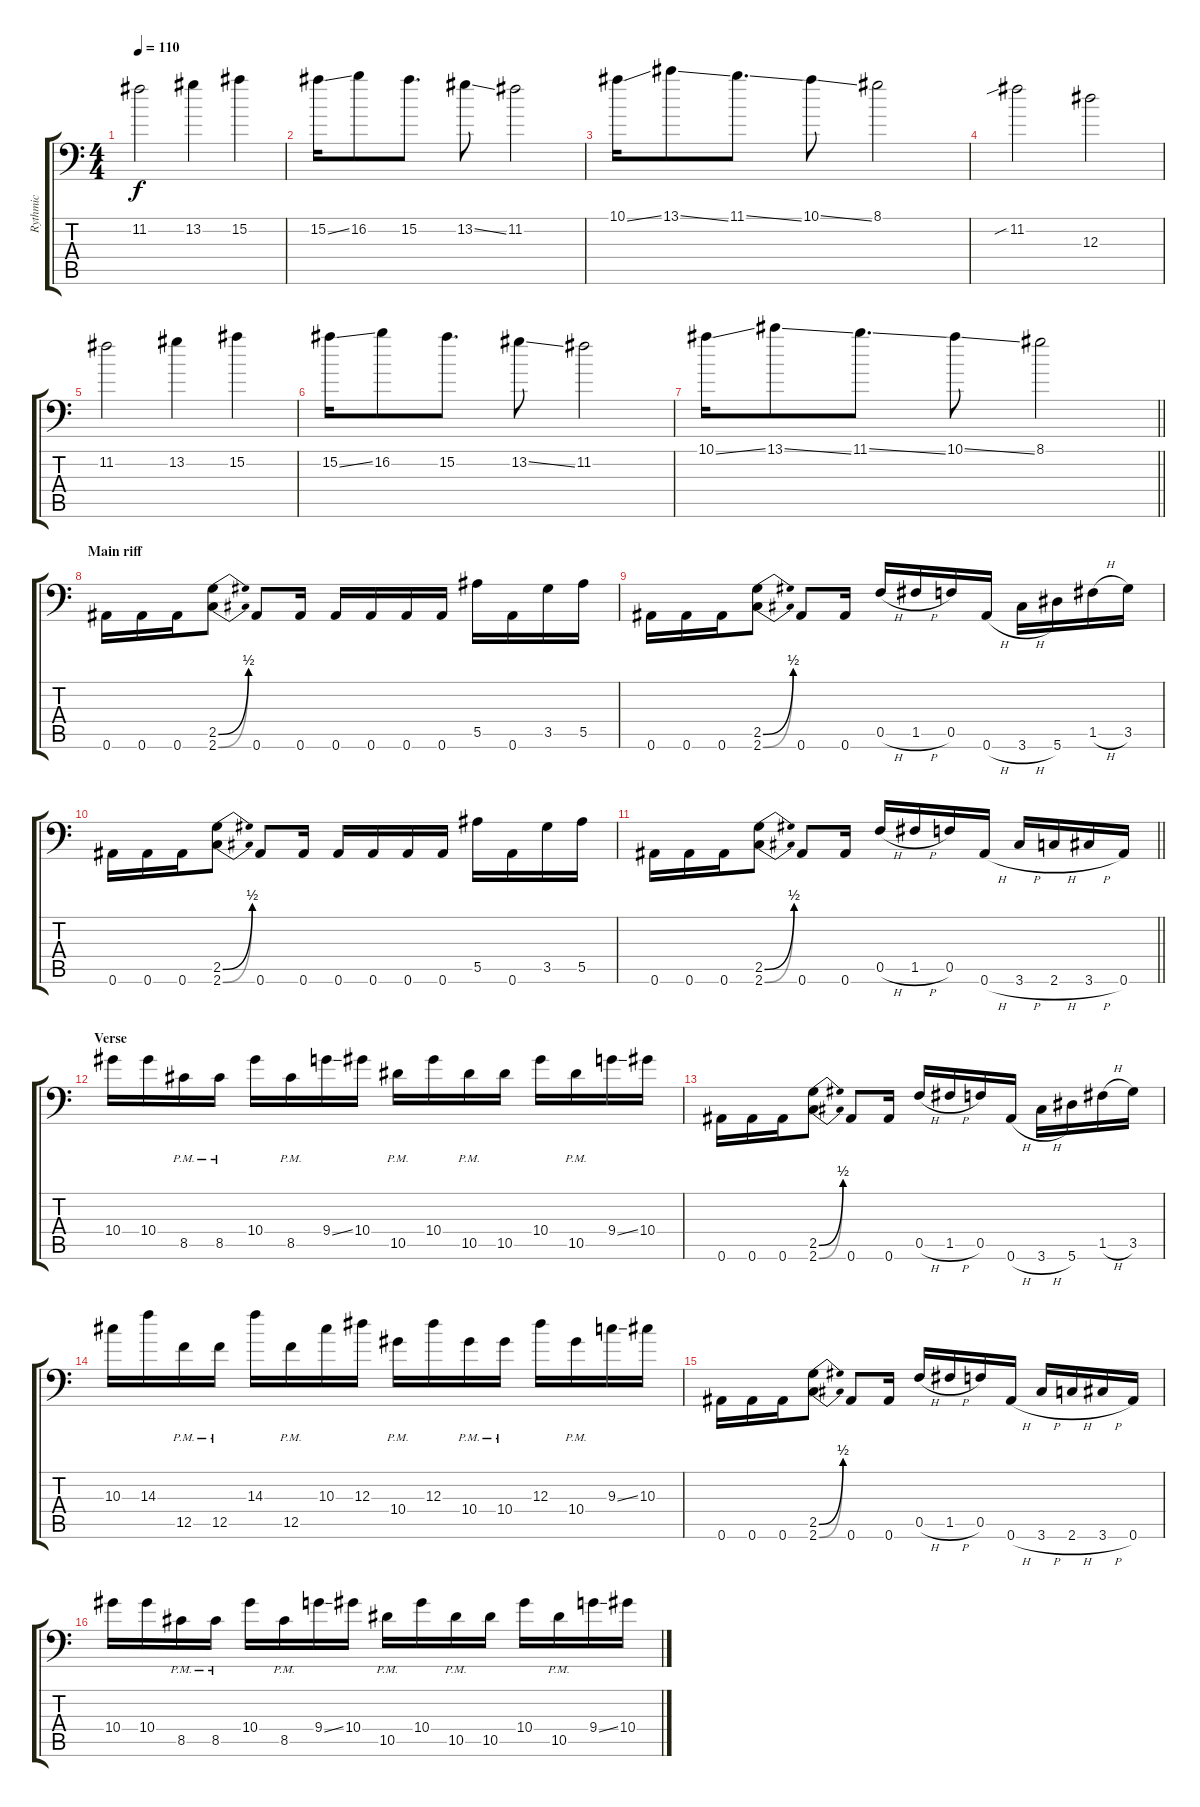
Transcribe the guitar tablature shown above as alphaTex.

\track ("Rythmic" "Rythmic") {instrument distortionguitar}
\staff {score tabs}
\tuning (C4 G3 Eb3 Bb2 F2 Bb1) {hide}
\ts (4 4)
\tempo 110
\clef f4
\ks c
11.2.2{dy f} 13.2.4 15.2.4 |
15.2{ss}.16 16.2.8 15.2.8{d} 13.2{ss}.8 11.2.2 |
10.1{ss}.16 13.1{ss}.8 11.1{ss}.8{d} 10.1{ss}.8 8.1.2 |
11.2{sib}.2 12.3.2 |
11.2.2 13.2.4 15.2.4 |
15.2{ss}.16 16.2.8 15.2.8{d} 13.2{ss}.8 11.2.2 |
\barLineRight lightlight
10.1{ss}.16 13.1{ss}.8 11.1{ss}.8{d} 10.1{ss}.8 8.1.2 |
\section ("" "Main riff")
0.6.16 0.6.16 0.6.16 (2.5{be (bend 0 0 60 2)} 2.6{be (bend 0 0 60 2)}).8 0.6.8 0.6.16 0.6.16 0.6.16 0.6.16 0.6.16 5.5.16 0.6.16 3.5.16 5.5.16 |
0.6.16 0.6.16 0.6.16 (2.5{be (bend 0 0 60 2)} 2.6{be (bend 0 0 60 2)}).8 0.6.8 0.6.16 0.5{h}.16 1.5{h}.16 0.5.16 0.6{h}.16 3.6{h}.16 5.6.16 1.5{h}.16 3.5.16 |
0.6.16 0.6.16 0.6.16 (2.5{be (bend 0 0 60 2)} 2.6{be (bend 0 0 60 2)}).8 0.6.8 0.6.16 0.6.16 0.6.16 0.6.16 0.6.16 5.5.16 0.6.16 3.5.16 5.5.16 |
\barLineRight lightlight
0.6.16 0.6.16 0.6.16 (2.5{be (bend 0 0 60 2)} 2.6{be (bend 0 0 60 2)}).8 0.6.8 0.6.16 0.5{h}.16 1.5{h}.16 0.5.16 0.6{h}.16 3.6{h}.16 2.6{h}.16 3.6{h}.16 0.6.16 |
\section ("" "Verse")
10.4.16 10.4.16 8.5{pm}.16 8.5{pm}.16 10.4.16 8.5{pm}.16 9.4{ss}.16 10.4.16 10.5{pm}.16 10.4.16 10.5{pm}.16 10.5.16 10.4.16 10.5{pm}.16 9.4{ss}.16 10.4.16 |
0.6.16 0.6.16 0.6.16 (2.5{be (bend 0 0 60 2)} 2.6{be (bend 0 0 60 2)}).8 0.6.8 0.6.16 0.5{h}.16 1.5{h}.16 0.5.16 0.6{h}.16 3.6{h}.16 5.6.16 1.5{h}.16 3.5.16 |
10.3.16 14.3.16 12.5{pm}.16 12.5{pm}.16 14.3.16 12.5{pm}.16 10.3.16 12.3.16 10.4{pm}.16 12.3.16 10.4{pm}.16 10.4{pm}.16 12.3.16 10.4{pm}.16 9.3{ss}.16 10.3.16 |
0.6.16 0.6.16 0.6.16 (2.5{be (bend 0 0 60 2)} 2.6{be (bend 0 0 60 2)}).8 0.6.8 0.6.16 0.5{h}.16 1.5{h}.16 0.5.16 0.6{h}.16 3.6{h}.16 2.6{h}.16 3.6{h}.16 0.6.16 |
10.4.16 10.4.16 8.5{pm}.16 8.5{pm}.16 10.4.16 8.5{pm}.16 9.4{ss}.16 10.4.16 10.5{pm}.16 10.4.16 10.5{pm}.16 10.5.16 10.4.16 10.5{pm}.16 9.4{ss}.16 10.4.16
